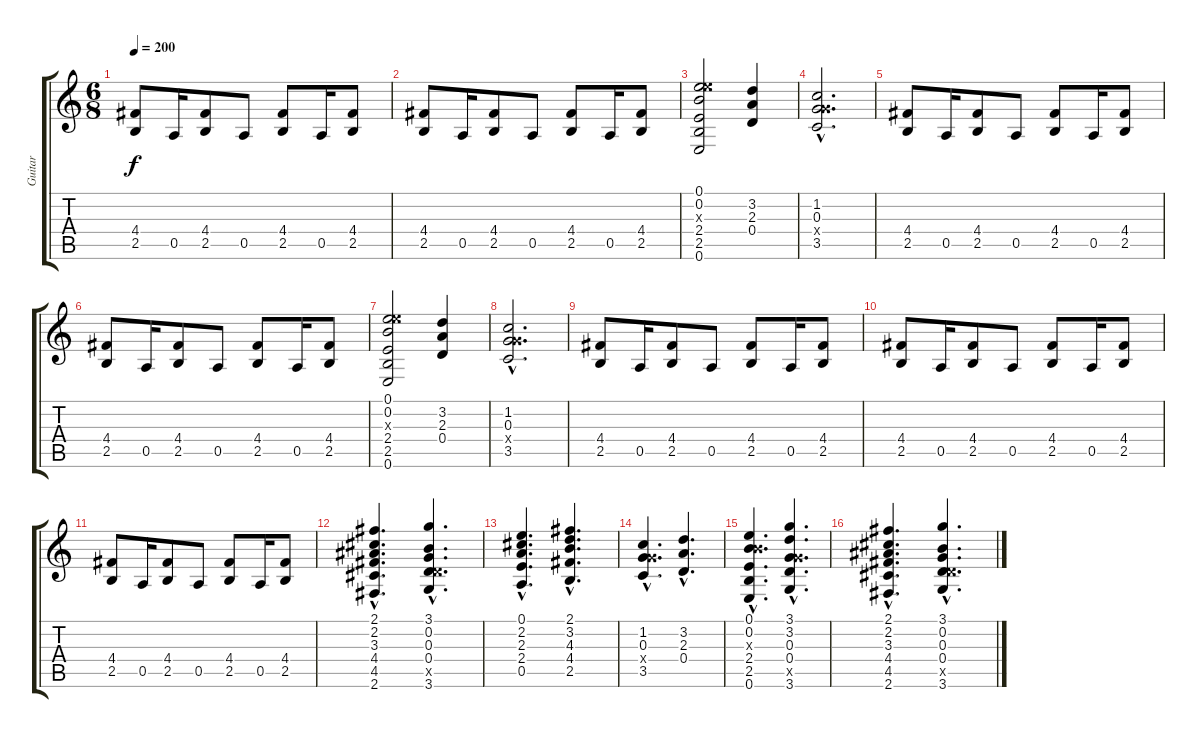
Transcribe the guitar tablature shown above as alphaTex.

\track ("Guitar" "Guitar") {instrument distortionguitar}
\staff {score tabs}
\tuning (E4 B3 G3 D3 A2 E2) {hide}
\ts (6 8)
\tempo 200
\clef g2
\ks c
(4.4 2.5).8{dy f} 0.5.16 (4.4 2.5).8 0.5.8 (4.4 2.5).8 0.5.16 (4.4 2.5).8 |
(4.4 2.5).8 0.5.16 (4.4 2.5).8 0.5.8 (4.4 2.5).8 0.5.16 (4.4 2.5).8 |
(0.1 0.2 9.3{x} 2.4 2.5 0.6).2 (3.2 2.3 0.4).4 |
(1.2{hac} 0.3{hac} 5.4{hac x} 3.5{hac}).2{d} |
(4.4 2.5).8 0.5.16 (4.4 2.5).8 0.5.8 (4.4 2.5).8 0.5.16 (4.4 2.5).8 |
(4.4 2.5).8 0.5.16 (4.4 2.5).8 0.5.8 (4.4 2.5).8 0.5.16 (4.4 2.5).8 |
(0.1 0.2 9.3{x} 2.4 2.5 0.6).2 (3.2 2.3 0.4).4 |
(1.2{hac} 0.3{hac} 5.4{hac x} 3.5{hac}).2{d} |
(4.4 2.5).8 0.5.16 (4.4 2.5).8 0.5.8 (4.4 2.5).8 0.5.16 (4.4 2.5).8 |
(4.4 2.5).8 0.5.16 (4.4 2.5).8 0.5.8 (4.4 2.5).8 0.5.16 (4.4 2.5).8 |
(4.4 2.5).8 0.5.16 (4.4 2.5).8 0.5.8 (4.4 2.5).8 0.5.16 (4.4 2.5).8 |
(2.1{hac} 2.2{hac} 3.3{hac} 4.4{hac} 4.5{hac} 2.6{hac}).4{d} (3.1{hac} 0.2{hac} 0.3{hac} 0.4{hac} 5.5{hac x} 3.6{hac}).4{d} |
(0.1{hac} 2.2{hac} 2.3{hac} 2.4{hac} 0.5{hac}).4{d} (2.1{hac} 3.2{hac} 4.3{hac} 4.4{hac} 2.5{hac}).4{d} |
(1.2{hac} 0.3{hac} 5.4{hac x} 3.5{hac}).4{d} (3.2{hac} 2.3{hac} 0.4{hac}).4{d} |
(0.1{hac} 0.2{hac} 4.3{hac x} 2.4{hac} 2.5{hac} 0.6{hac}).4{d} (3.1{hac} 3.2{hac} 0.3{hac} 0.4{hac} 10.5{hac x} 3.6{hac}).4{d} |
(2.1{hac} 2.2{hac} 3.3{hac} 4.4{hac} 4.5{hac} 2.6{hac}).4{d} (3.1{hac} 0.2{hac} 0.3{hac} 0.4{hac} 5.5{hac x} 3.6{hac}).4{d}
